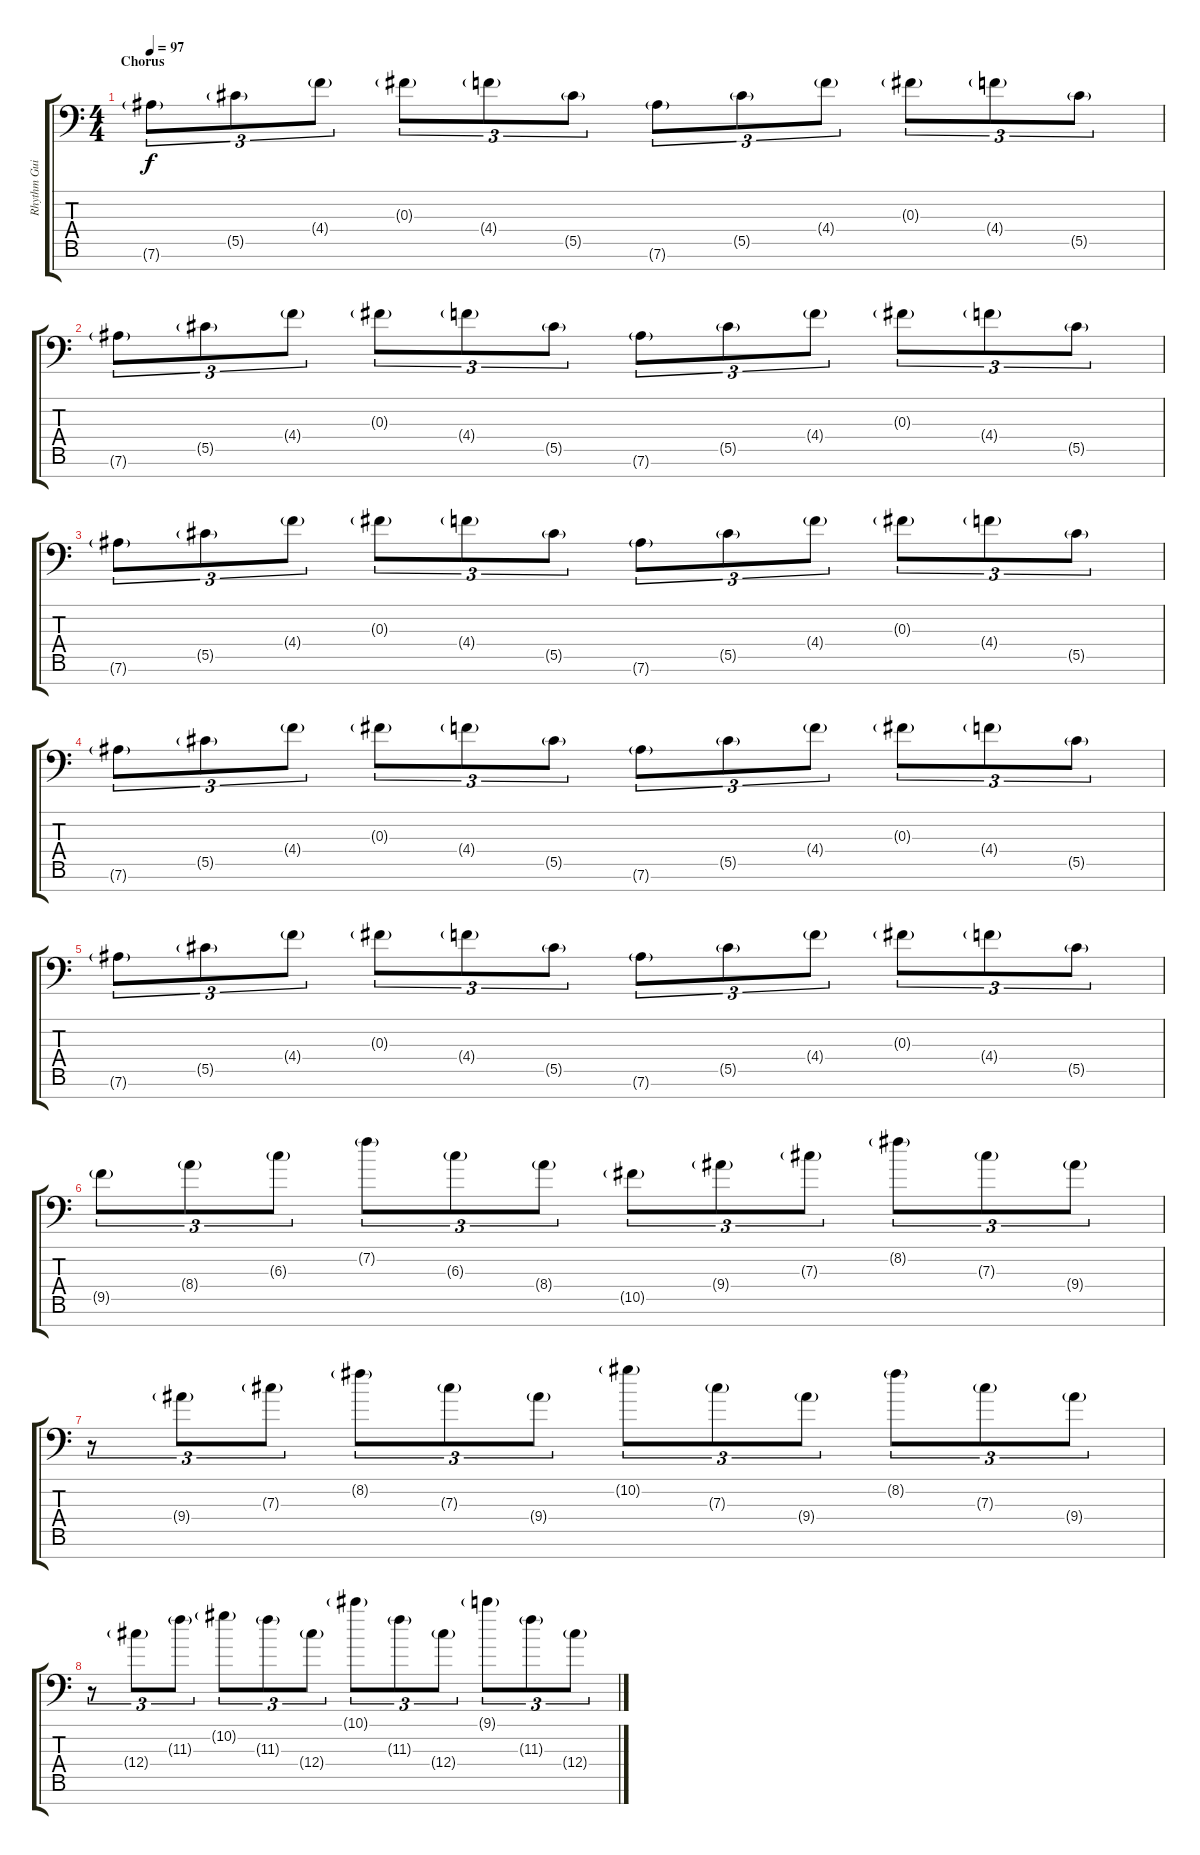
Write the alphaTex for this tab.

\track ("Rhythm Guitar Left" "Rhythm Gui") {instrument distortionguitar}
\staff {score tabs}
\tuning (Eb4 Bb3 Gb3 Db3 Ab2 Eb2 Bb1) {hide}
\ts (4 4)
\section ("" "Chorus")
\tempo 97
\clef f4
\ks c
7.6{g}.8{tu (3 2) dy f} 5.5{g}.8{tu (3 2)} 4.4{g}.8{tu (3 2)} 0.3{g}.8{tu (3 2)} 4.4{g}.8{tu (3 2)} 5.5{g}.8{tu (3 2)} 7.6{g}.8{tu (3 2)} 5.5{g}.8{tu (3 2)} 4.4{g}.8{tu (3 2)} 0.3{g}.8{tu (3 2)} 4.4{g}.8{tu (3 2)} 5.5{g}.8{tu (3 2)} |
7.6{g}.8{tu (3 2)} 5.5{g}.8{tu (3 2)} 4.4{g}.8{tu (3 2)} 0.3{g}.8{tu (3 2)} 4.4{g}.8{tu (3 2)} 5.5{g}.8{tu (3 2)} 7.6{g}.8{tu (3 2)} 5.5{g}.8{tu (3 2)} 4.4{g}.8{tu (3 2)} 0.3{g}.8{tu (3 2)} 4.4{g}.8{tu (3 2)} 5.5{g}.8{tu (3 2)} |
7.6{g}.8{tu (3 2)} 5.5{g}.8{tu (3 2)} 4.4{g}.8{tu (3 2)} 0.3{g}.8{tu (3 2)} 4.4{g}.8{tu (3 2)} 5.5{g}.8{tu (3 2)} 7.6{g}.8{tu (3 2)} 5.5{g}.8{tu (3 2)} 4.4{g}.8{tu (3 2)} 0.3{g}.8{tu (3 2)} 4.4{g}.8{tu (3 2)} 5.5{g}.8{tu (3 2)} |
7.6{g}.8{tu (3 2)} 5.5{g}.8{tu (3 2)} 4.4{g}.8{tu (3 2)} 0.3{g}.8{tu (3 2)} 4.4{g}.8{tu (3 2)} 5.5{g}.8{tu (3 2)} 7.6{g}.8{tu (3 2)} 5.5{g}.8{tu (3 2)} 4.4{g}.8{tu (3 2)} 0.3{g}.8{tu (3 2)} 4.4{g}.8{tu (3 2)} 5.5{g}.8{tu (3 2)} |
7.6{g}.8{tu (3 2)} 5.5{g}.8{tu (3 2)} 4.4{g}.8{tu (3 2)} 0.3{g}.8{tu (3 2)} 4.4{g}.8{tu (3 2)} 5.5{g}.8{tu (3 2)} 7.6{g}.8{tu (3 2)} 5.5{g}.8{tu (3 2)} 4.4{g}.8{tu (3 2)} 0.3{g}.8{tu (3 2)} 4.4{g}.8{tu (3 2)} 5.5{g}.8{tu (3 2)} |
9.5{g}.8{tu (3 2)} 8.4{g}.8{tu (3 2)} 6.3{g}.8{tu (3 2)} 7.2{g}.8{tu (3 2)} 6.3{g}.8{tu (3 2)} 8.4{g}.8{tu (3 2)} 10.5{g}.8{tu (3 2)} 9.4{g}.8{tu (3 2)} 7.3{g}.8{tu (3 2)} 8.2{g}.8{tu (3 2)} 7.3{g}.8{tu (3 2)} 9.4{g}.8{tu (3 2)} |
r.8{tu (3 2)} 9.4{g}.8{tu (3 2)} 7.3{g}.8{tu (3 2)} 8.2{g}.8{tu (3 2)} 7.3{g}.8{tu (3 2)} 9.4{g}.8{tu (3 2)} 10.2{g}.8{tu (3 2)} 7.3{g}.8{tu (3 2)} 9.4{g}.8{tu (3 2)} 8.2{g}.8{tu (3 2)} 7.3{g}.8{tu (3 2)} 9.4{g}.8{tu (3 2)} |
r.8{tu (3 2)} 12.4{g}.8{tu (3 2)} 11.3{g}.8{tu (3 2)} 10.2{g}.8{tu (3 2)} 11.3{g}.8{tu (3 2)} 12.4{g}.8{tu (3 2)} 10.1{g}.8{tu (3 2)} 11.3{g}.8{tu (3 2)} 12.4{g}.8{tu (3 2)} 9.1{g}.8{tu (3 2)} 11.3{g}.8{tu (3 2)} 12.4{g}.8{tu (3 2)}
